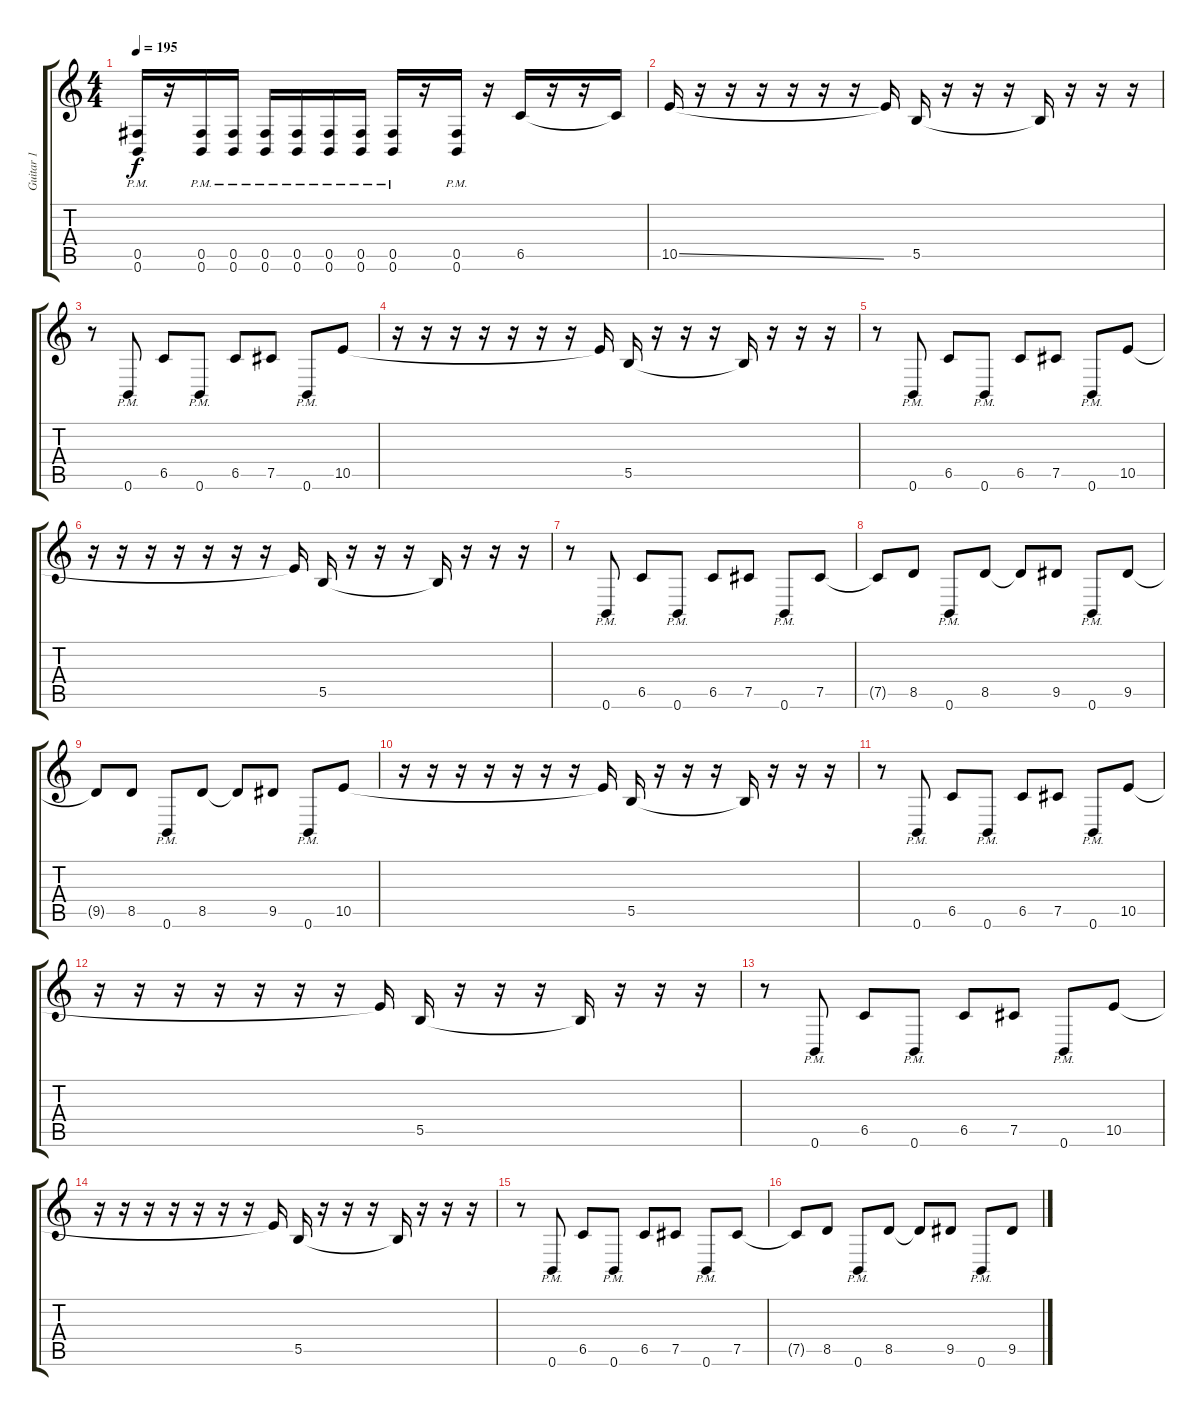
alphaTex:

\track ("Guitar 1" "Guitar 1") {instrument distortionguitar}
\staff {score tabs}
\tuning (Db4 Ab3 E3 B2 Gb2 B1) {hide}
\ts (4 4)
\tempo 195
\clef g2
\ks c
(0.5{pm} 0.6{pm}).16{dy f} r.16 (0.5{pm} 0.6{pm}).16 (0.5{pm} 0.6{pm}).16 (0.5{pm} 0.6{pm}).16 (0.5{pm} 0.6{pm}).16 (0.5{pm} 0.6{pm}).16 (0.5{pm} 0.6{pm}).16 (0.5{pm} 0.6{pm}).16 r.16 (0.5{pm} 0.6{pm}).16 r.16 6.5.16 r.16 r.16 6.5{t}.16 |
10.5{ss}.16 r.16 r.16 r.16 r.16 r.16 r.16 10.5{t}.16 5.5.16 r.16 r.16 r.16 5.5{t}.16 r.16 r.16 r.16 |
r.8 0.6{pm}.8 6.5.8 0.6{pm}.8 6.5.8 7.5.8 0.6{pm}.8 10.5.8 |
r.16 r.16 r.16 r.16 r.16 r.16 r.16 10.5{t}.16 5.5.16 r.16 r.16 r.16 5.5{t}.16 r.16 r.16 r.16 |
r.8 0.6{pm}.8 6.5.8 0.6{pm}.8 6.5.8 7.5.8 0.6{pm}.8 10.5.8 |
r.16 r.16 r.16 r.16 r.16 r.16 r.16 10.5{t}.16 5.5.16 r.16 r.16 r.16 5.5{t}.16 r.16 r.16 r.16 |
r.8 0.6{pm}.8 6.5.8 0.6{pm}.8 6.5.8 7.5.8 0.6{pm}.8 7.5.8 |
7.5{t}.8 8.5.8 0.6{pm}.8 8.5.8 8.5{t}.8 9.5.8 0.6{pm}.8 9.5.8 |
9.5{t}.8 8.5.8 0.6{pm}.8 8.5.8 8.5{t}.8 9.5.8 0.6{pm}.8 10.5.8 |
r.16 r.16 r.16 r.16 r.16 r.16 r.16 10.5{t}.16 5.5.16 r.16 r.16 r.16 5.5{t}.16 r.16 r.16 r.16 |
r.8 0.6{pm}.8 6.5.8 0.6{pm}.8 6.5.8 7.5.8 0.6{pm}.8 10.5.8 |
r.16 r.16 r.16 r.16 r.16 r.16 r.16 10.5{t}.16 5.5.16 r.16 r.16 r.16 5.5{t}.16 r.16 r.16 r.16 |
r.8 0.6{pm}.8 6.5.8 0.6{pm}.8 6.5.8 7.5.8 0.6{pm}.8 10.5.8 |
r.16 r.16 r.16 r.16 r.16 r.16 r.16 10.5{t}.16 5.5.16 r.16 r.16 r.16 5.5{t}.16 r.16 r.16 r.16 |
r.8 0.6{pm}.8 6.5.8 0.6{pm}.8 6.5.8 7.5.8 0.6{pm}.8 7.5.8 |
7.5{t}.8 8.5.8 0.6{pm}.8 8.5.8 8.5{t}.8 9.5.8 0.6{pm}.8 9.5.8
